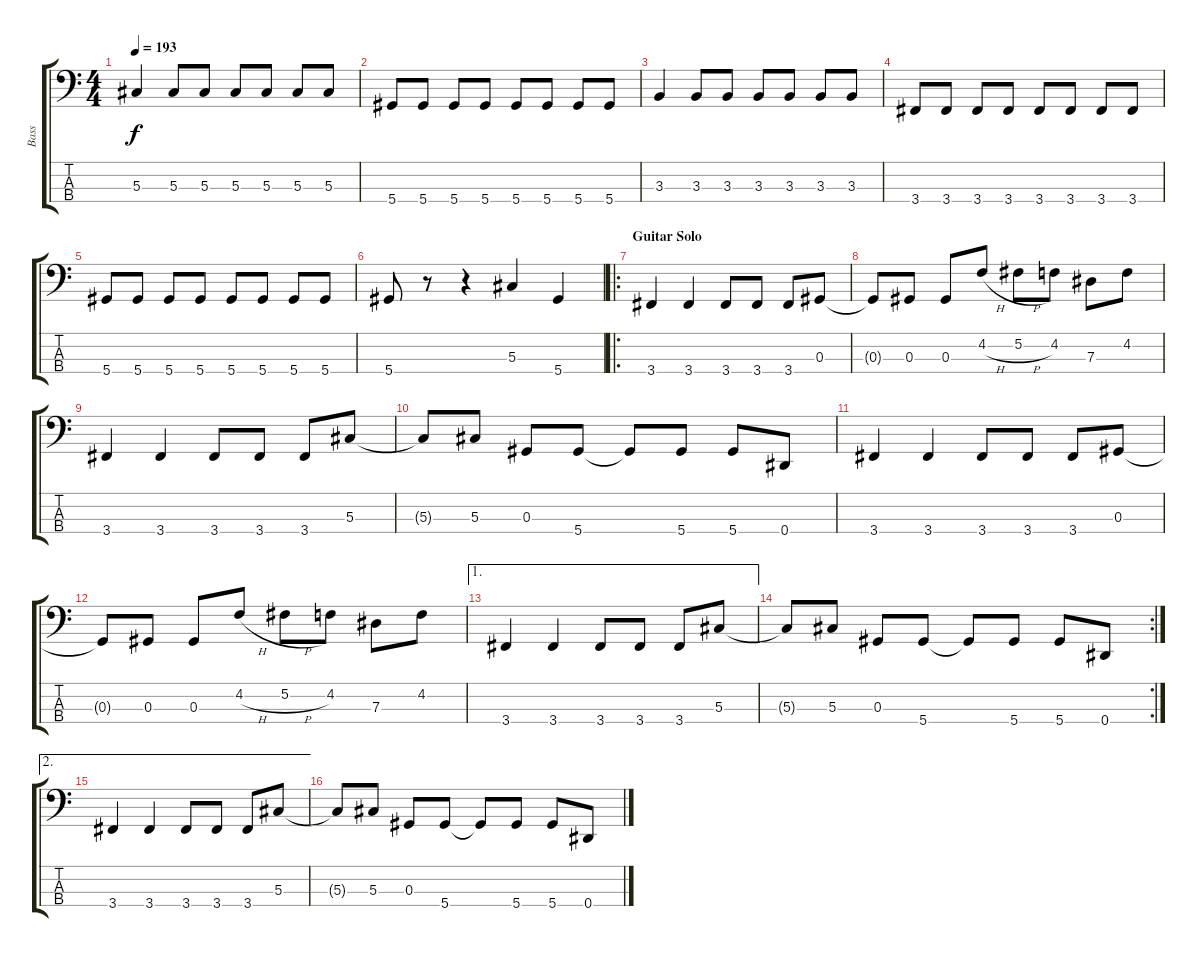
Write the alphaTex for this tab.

\track ("Bass" "Bass") {instrument electricbasspick}
\staff {score tabs}
\tuning (Gb2 Db2 Ab1 Eb1) {hide}
\ts (4 4)
\tempo 193
\clef f4
\ks c
5.3.4{dy f} 5.3.8 5.3.8 5.3.8 5.3.8 5.3.8 5.3.8 |
5.4.8 5.4.8 5.4.8 5.4.8 5.4.8 5.4.8 5.4.8 5.4.8 |
3.3.4 3.3.8 3.3.8 3.3.8 3.3.8 3.3.8 3.3.8 |
3.4.8 3.4.8 3.4.8 3.4.8 3.4.8 3.4.8 3.4.8 3.4.8 |
5.4.8 5.4.8 5.4.8 5.4.8 5.4.8 5.4.8 5.4.8 5.4.8 |
5.4.8 r.8 r.4 5.3.4 5.4.4 |
\ro
\section ("" "Guitar Solo")
3.4.4 3.4.4 3.4.8 3.4.8 3.4.8 0.3.8 |
0.3{t}.8 0.3.8 0.3.8 4.2{h}.8 5.2{h}.8 4.2.8 7.3.8 4.2.8 |
3.4.4 3.4.4 3.4.8 3.4.8 3.4.8 5.3.8 |
5.3{t}.8 5.3.8 0.3.8 5.4.8 5.4{t}.8 5.4.8 5.4.8 0.4.8 |
3.4.4 3.4.4 3.4.8 3.4.8 3.4.8 0.3.8 |
0.3{t}.8 0.3.8 0.3.8 4.2{h}.8 5.2{h}.8 4.2.8 7.3.8 4.2.8 |
\ae 1
3.4.4 3.4.4 3.4.8 3.4.8 3.4.8 5.3.8 |
\rc 2
5.3{t}.8 5.3.8 0.3.8 5.4.8 5.4{t}.8 5.4.8 5.4.8 0.4.8 |
\ae 2
3.4.4 3.4.4 3.4.8 3.4.8 3.4.8 5.3.8 |
5.3{t}.8 5.3.8 0.3.8 5.4.8 5.4{t}.8 5.4.8 5.4.8 0.4.8
